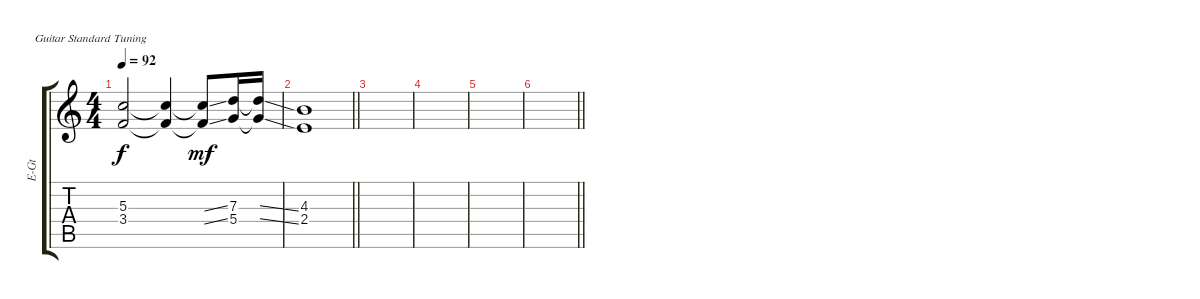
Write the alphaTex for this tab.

\track ("Leads" "E-Gt") {instrument distortionguitar}
\staff {score tabs}
\tuning (E4 B3 G3 D3 A2 E2)
\ts (4 4)
\tempo 92
\clef g2
\scale
0.333333
\ks c
(5.3 3.4).2{dy f} (5.3{t} 3.4{t}).4 (5.3{ss t} 3.4{ss t}).8{dy mf} (7.3 5.4).16 (7.3{ss t} 5.4{ss t}).16 |
\scale
0.333333
\barLineRight lightlight
(4.3 2.4).1 |
\scale
0.333333 |
\scale
0.333333 |
\scale
0.333333 |
\scale
0.333333
\barLineRight lightlight
|
\scale
0.333333 |
\scale
0.333333 |
\scale
0.333333 |
\scale
0.333333 |
\scale
0.333333 |
\scale
0.333333 |
\scale
0.333333 |
\scale
0.333333 |
\scale
0.333333 |
\scale
0.333333
